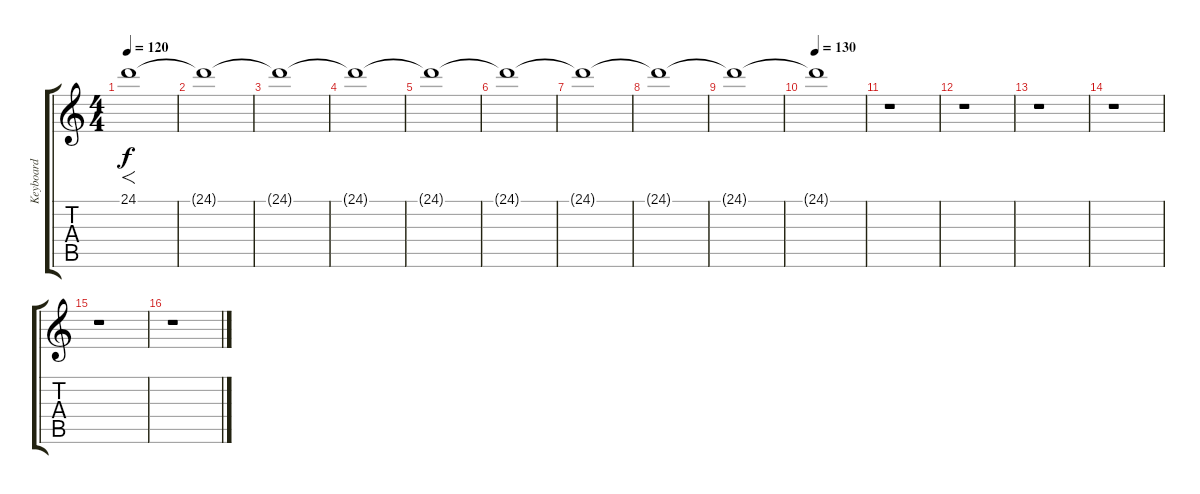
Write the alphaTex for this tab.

\track ("Keyboard" "Keyboard") {instrument stringensemble2}
\staff {score tabs}
\tuning (D4 A3 F3 C3 G2 D2) {hide}
\ts (4 4)
\tempo 120
\clef g2
\ks c
24.1.1{f dy f} |
24.1{t}.1 |
24.1{t}.1 |
24.1{t}.1 |
24.1{t}.1 |
24.1{t}.1 |
24.1{t}.1 |
24.1{t}.1 |
24.1{t}.1 |
\tempo 130
24.1{t}.1 |
r.1 |
r.1 |
r.1 |
r.1 |
r.1 |
r.1
